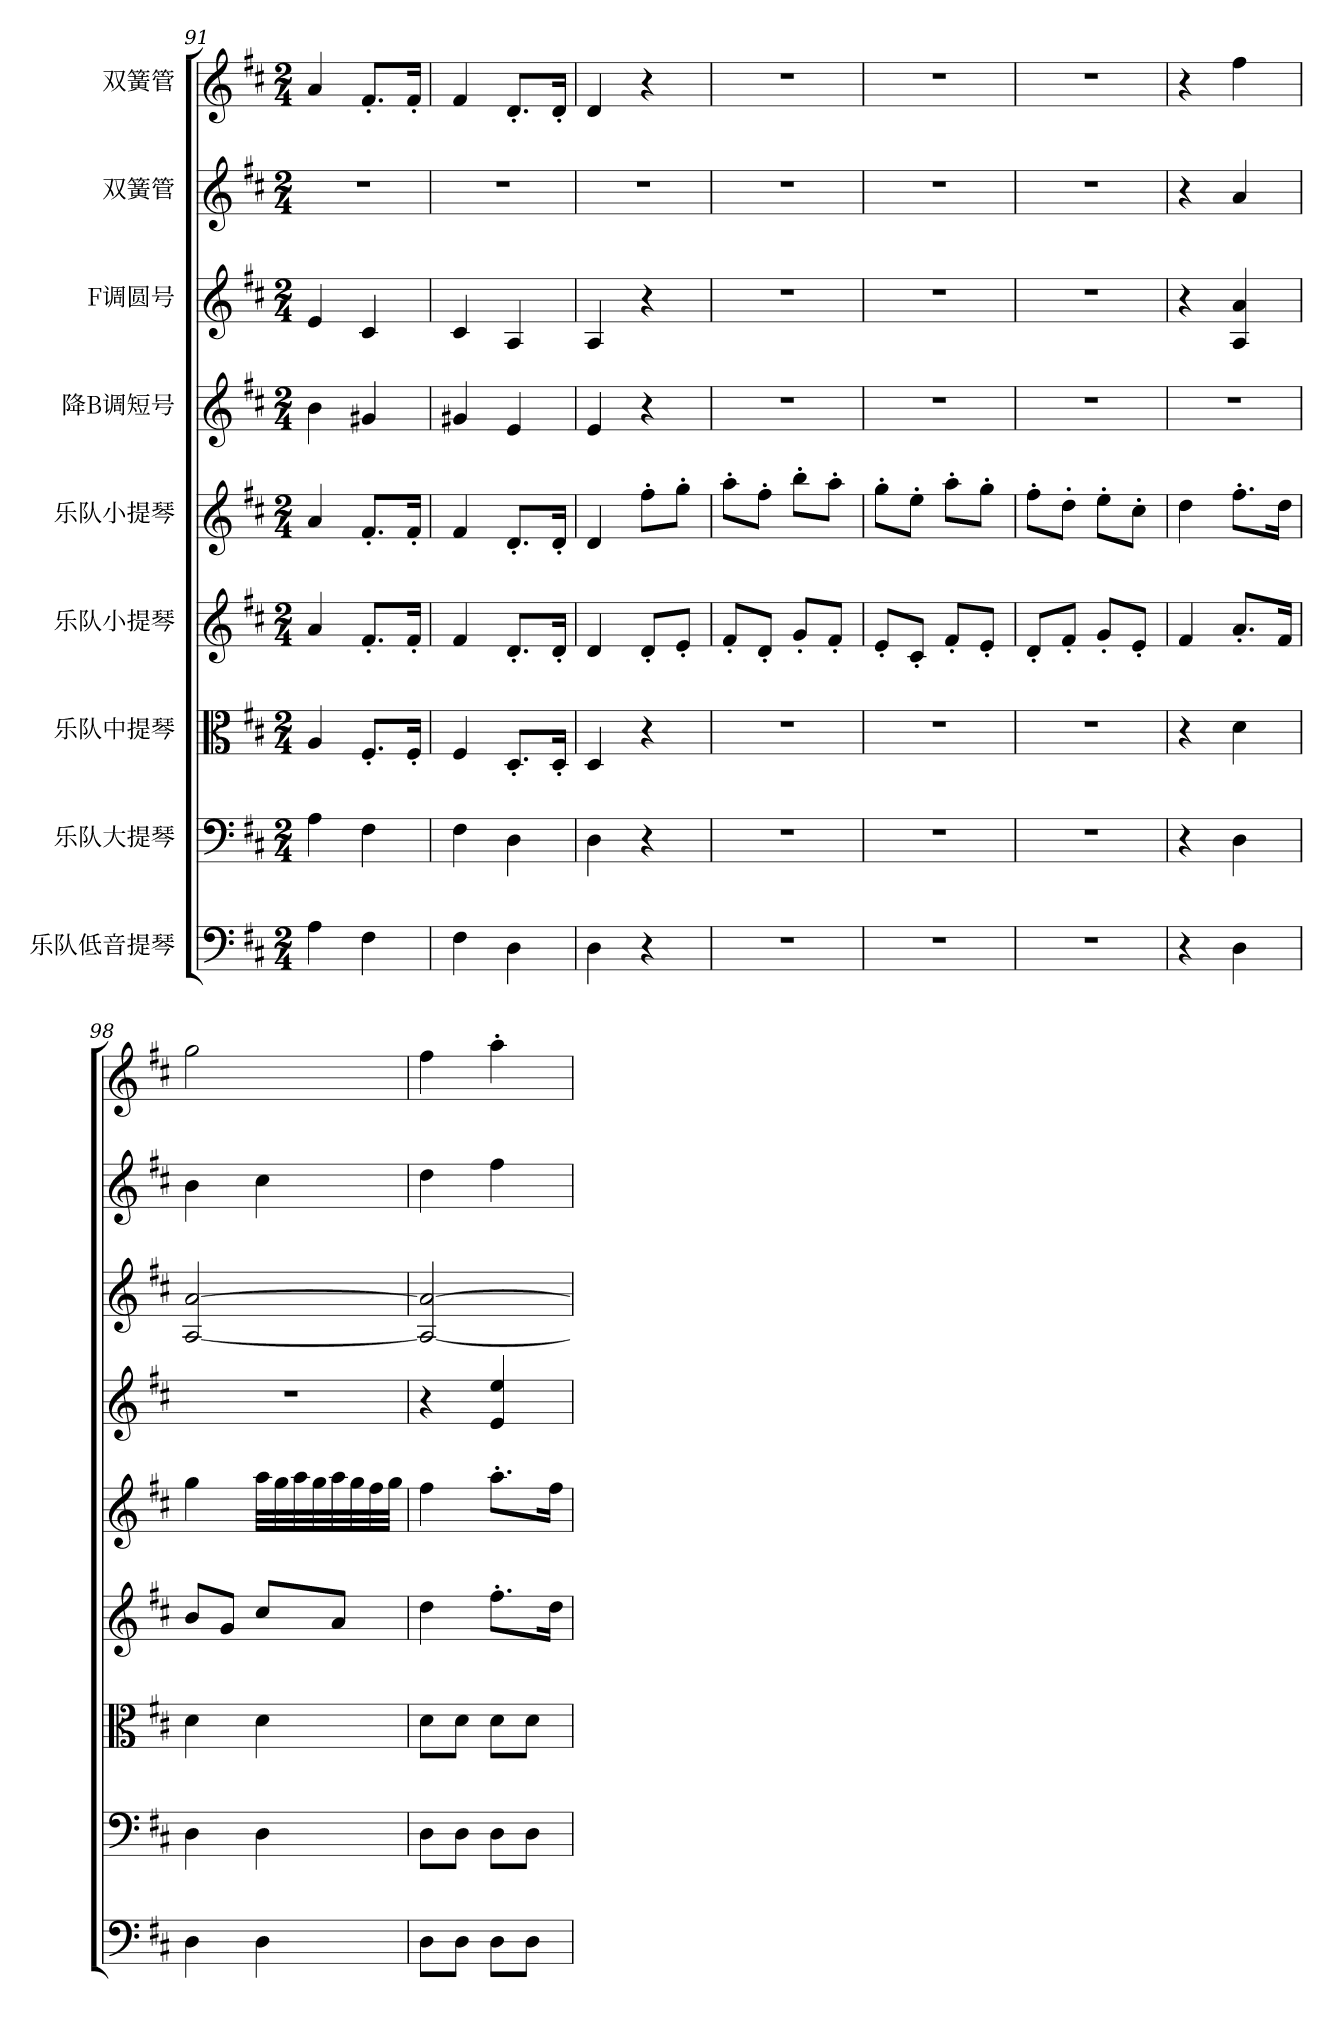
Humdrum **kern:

**kern	**kern	**kern	**kern	**kern	**kern	**kern	**kern	**kern
*part9	*part8	*part7	*part6	*part5	*part4	*part3	*part2	*part1
*staff9	*staff8	*staff7	*staff6	*staff5	*staff4	*staff3	*staff2	*staff1
*I"乐队低音提琴	*I"乐队大提琴	*I"乐队中提琴	*I"乐队小提琴	*I"乐队小提琴	*I"降B调短号	*I"F调圆号	*I"双簧管	*I"双簧管
*clefF4	*clefF4	*clefC3	*clefG2	*clefG2	*clefG2	*clefG2	*clefG2	*clefG2
*ITrd7c12	*	*	*	*	*ITrd1c2	*ITrd4c7	*	*
*k[f#c#]	*k[f#c#]	*k[f#c#]	*k[f#c#]	*k[f#c#]	*k[]	*k[f#]	*k[f#c#]	*k[f#c#]
*M2/4	*M2/4	*M2/4	*M2/4	*M2/4	*M2/4	*M2/4	*M2/4	*M2/4
=91	=91	=91	=91	=91	=91	=91	=91	=91
4AA\	4A\	4A/	4a/	4a/	4a\	4A/	2r	4a/
4FF#\	4F#\	8.F#'/L	8.f#'/L	8.f#'/L	4f#X/	4F#/	.	8.f#'/L
.	.	16F#'/Jk	16f#'/Jk	16f#'/Jk	.	.	.	16f#'/Jk
=92	=92	=92	=92	=92	=92	=92	=92	=92
4FF#\	4F#\	4F#/	4f#/	4f#/	4f#X/	4F#/	2r	4f#/
4DD\	4D\	8.D'/L	8.d'/L	8.d'/L	4d/	4D/	.	8.d'/L
.	.	16D'/Jk	16d'/Jk	16d'/Jk	.	.	.	16d'/Jk
=93	=93	=93	=93	=93	=93	=93	=93	=93
4DD\	4D\	4D/	4d/	4d/	4d/	4D/	2r	4d/
4r	4r	4r	8d'/L	8ff#'\L	4r	4r	.	4r
.	.	.	8e'/J	8gg'\J	.	.	.	.
!!LO:PB:g=z
=94	=94	=94	=94	=94	=94	=94	=94	=94
2r	2r	2r	8f#'/L	8aa'\L	2r	2r	2r	2r
.	.	.	8d'/J	8ff#'\J	.	.	.	.
.	.	.	8g'/L	8bb'\L	.	.	.	.
.	.	.	8f#'/J	8aa'\J	.	.	.	.
=95	=95	=95	=95	=95	=95	=95	=95	=95
2r	2r	2r	8e'/L	8gg'\L	2r	2r	2r	2r
.	.	.	8c#'/J	8ee'\J	.	.	.	.
.	.	.	8f#'/L	8aa'\L	.	.	.	.
.	.	.	8e'/J	8gg'\J	.	.	.	.
=96	=96	=96	=96	=96	=96	=96	=96	=96
2r	2r	2r	8d'/L	8ff#'\L	2r	2r	2r	2r
.	.	.	8f#'/J	8dd'\J	.	.	.	.
.	.	.	8g'/L	8ee'\L	.	.	.	.
.	.	.	8e'/J	8cc#'\J	.	.	.	.
=97	=97	=97	=97	=97	=97	=97	=97	=97
4r	4r	4r	4f#/	4dd\	2r	4r	4r	4r
4DD\	4D\	4d\	8.a'/L	8.ff#'\L	.	4D/ 4d/	4a/	4ff#\
.	.	.	16f#/Jk	16dd\Jk	.	.	.	.
=98	=98	=98	=98	=98	=98	=98	=98	=98
4DD\	4D\	4d\	8b/L	4gg\	2r	[2D/ [2d/	4b\	2gg\
.	.	.	8g/J	.	.	.	.	.
4DD\	4D\	4d\	8cc#/L	32aa\LLL	.	.	4cc#\	.
.	.	.	.	32gg\	.	.	.	.
.	.	.	.	32aa\	.	.	.	.
.	.	.	.	32gg\	.	.	.	.
.	.	.	8a/J	32aa\	.	.	.	.
.	.	.	.	32gg\	.	.	.	.
.	.	.	.	32ff#\	.	.	.	.
.	.	.	.	32gg\JJJ	.	.	.	.
=99	=99	=99	=99	=99	=99	=99	=99	=99
8DD\L	8D\L	8d\L	4dd\	4ff#\	4r	2D/_ 2d/_	4dd\	4ff#\
8DD\J	8D\J	8d\J	.	.	.	.	.	.
8DD\L	8D\L	8d\L	8.ff#'\L	8.aa'\L	4d/ 4dd/	.	4ff#\	4aa'\
8DD\J	8D\J	8d\J	.	.	.	.	.	.
.	.	.	16dd\Jk	16ff#\Jk	.	.	.	.
=	=	=	=	=	=	=	=	=
*-	*-	*-	*-	*-	*-	*-	*-	*-
